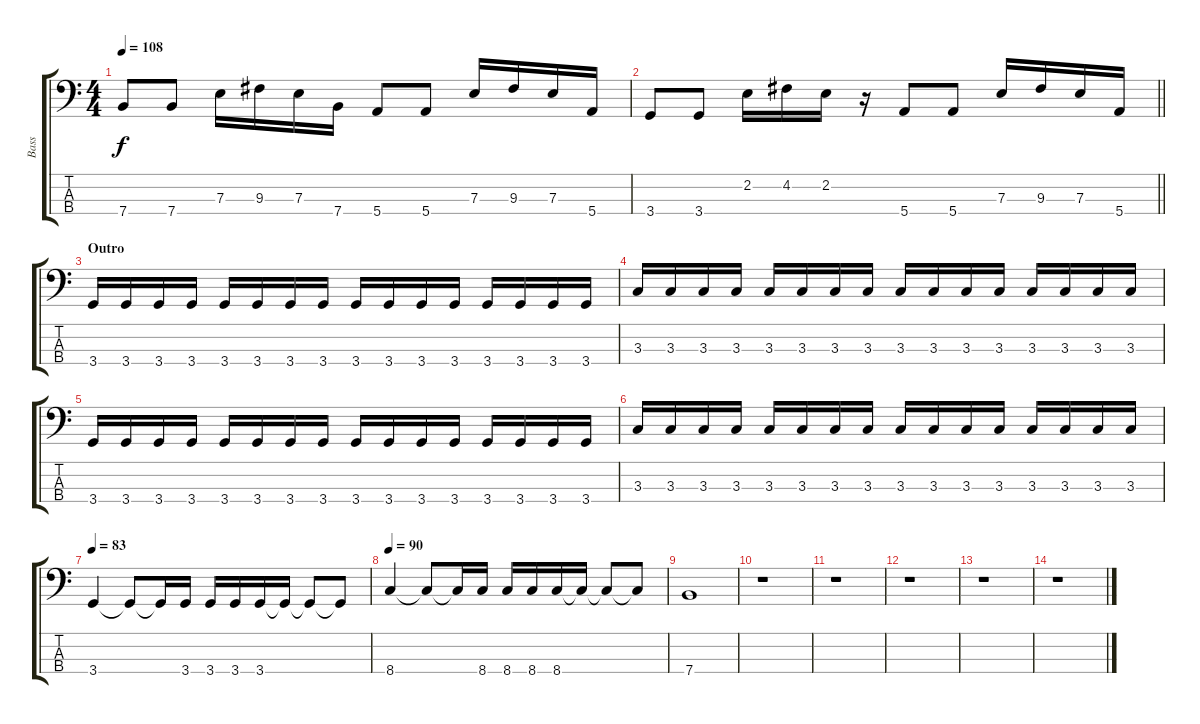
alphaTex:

\track ("Bass" "Bass") {instrument electricbassfinger}
\staff {score tabs}
\tuning (G2 D2 A1 E1) {hide}
\ts (4 4)
\tempo 108
\clef f4
\ks c
7.4.8{dy f} 7.4.8 7.3.16 9.3.16 7.3.16 7.4.16 5.4.8 5.4.8 7.3.16 9.3.16 7.3.16 5.4.16 |
\barLineRight lightlight
3.4.8 3.4.8 2.2.16 4.2.16 2.2.16 r.16 5.4.8 5.4.8 7.3.16 9.3.16 7.3.16 5.4.16 |
\section ("" "Outro")
3.4.16 3.4.16 3.4.16 3.4.16 3.4.16 3.4.16 3.4.16 3.4.16 3.4.16 3.4.16 3.4.16 3.4.16 3.4.16 3.4.16 3.4.16 3.4.16 |
3.3.16 3.3.16 3.3.16 3.3.16 3.3.16 3.3.16 3.3.16 3.3.16 3.3.16 3.3.16 3.3.16 3.3.16 3.3.16 3.3.16 3.3.16 3.3.16 |
3.4.16 3.4.16 3.4.16 3.4.16 3.4.16 3.4.16 3.4.16 3.4.16 3.4.16 3.4.16 3.4.16 3.4.16 3.4.16 3.4.16 3.4.16 3.4.16 |
3.3.16 3.3.16 3.3.16 3.3.16 3.3.16 3.3.16 3.3.16 3.3.16 3.3.16 3.3.16 3.3.16 3.3.16 3.3.16 3.3.16 3.3.16 3.3.16 |
\tempo 83
3.4.4 3.4{t}.8 3.4{t}.16 3.4.16 3.4.16 3.4.16 3.4.16 3.4{t}.16 3.4{t}.8 3.4{t}.8 |
\tempo 90
8.4.4 8.4{t}.8 8.4{t}.16 8.4.16 8.4.16 8.4.16 8.4.16 8.4{t}.16 8.4{t}.8 8.4{t}.8 |
7.4.1 |
r.1 |
r.1 |
r.1 |
r.1 |
r.1
